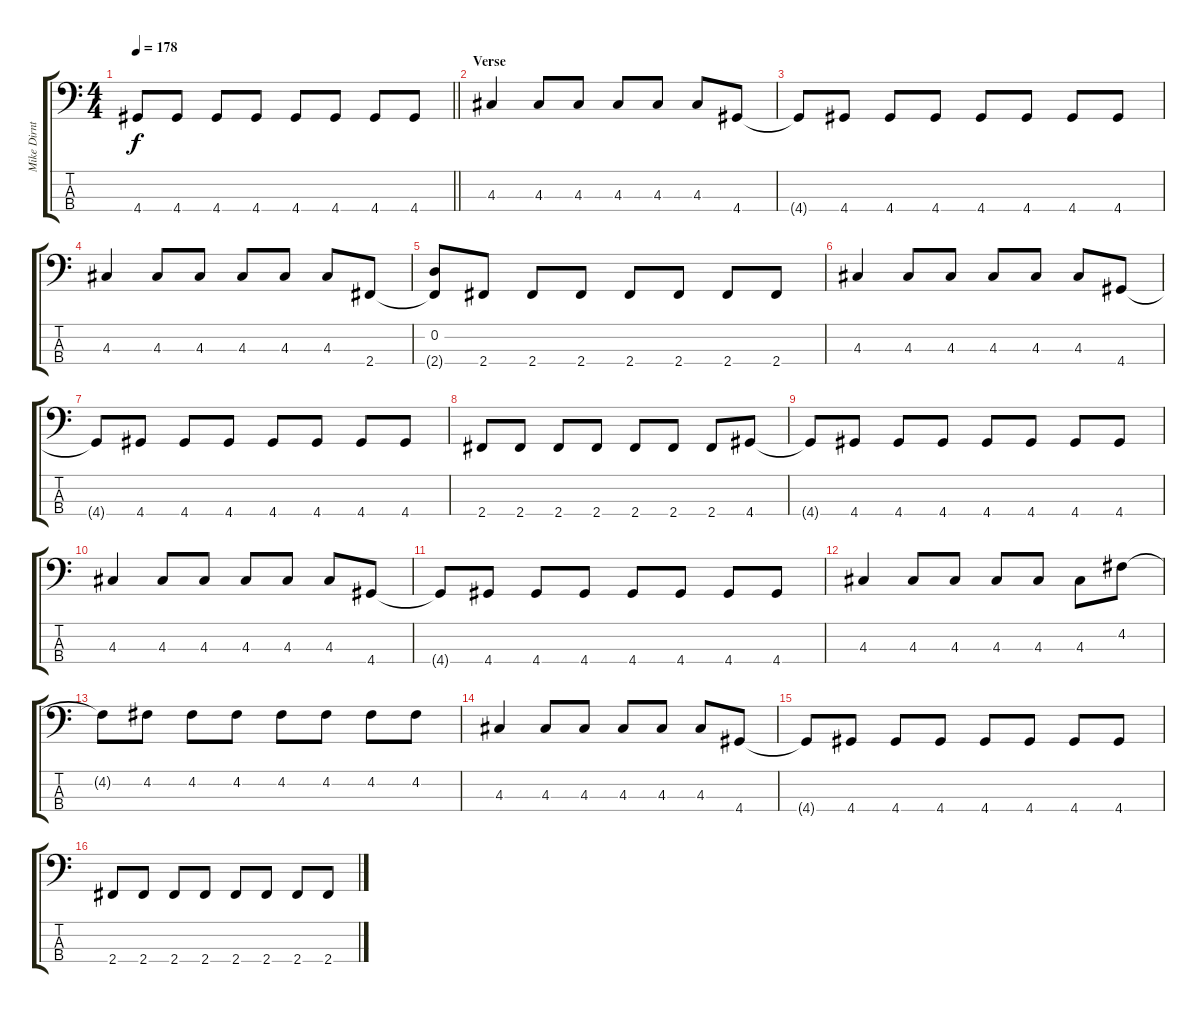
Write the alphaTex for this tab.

\track ("Mike Dirnt - Bass" "Mike Dirnt") {instrument electricbasspick}
\staff {score tabs}
\tuning (G2 D2 A1 E1) {hide}
\ts (4 4)
\tempo 178
\clef f4
\barLineRight lightlight
\ks c
4.4.8{dy f} 4.4.8 4.4.8 4.4.8 4.4.8 4.4.8 4.4.8 4.4.8 |
\section ("" "Verse")
4.3.4 4.3.8 4.3.8 4.3.8 4.3.8 4.3.8 4.4.8 |
4.4{t}.8 4.4.8 4.4.8 4.4.8 4.4.8 4.4.8 4.4.8 4.4.8 |
4.3.4 4.3.8 4.3.8 4.3.8 4.3.8 4.3.8 2.4.8 |
(0.2 2.4{t}).8 2.4.8 2.4.8 2.4.8 2.4.8 2.4.8 2.4.8 2.4.8 |
4.3.4 4.3.8 4.3.8 4.3.8 4.3.8 4.3.8 4.4.8 |
4.4{t}.8 4.4.8 4.4.8 4.4.8 4.4.8 4.4.8 4.4.8 4.4.8 |
2.4.8 2.4.8 2.4.8 2.4.8 2.4.8 2.4.8 2.4.8 4.4.8 |
4.4{t}.8 4.4.8 4.4.8 4.4.8 4.4.8 4.4.8 4.4.8 4.4.8 |
4.3.4 4.3.8 4.3.8 4.3.8 4.3.8 4.3.8 4.4.8 |
4.4{t}.8 4.4.8 4.4.8 4.4.8 4.4.8 4.4.8 4.4.8 4.4.8 |
4.3.4 4.3.8 4.3.8 4.3.8 4.3.8 4.3.8 4.2.8 |
4.2{t}.8 4.2.8 4.2.8 4.2.8 4.2.8 4.2.8 4.2.8 4.2.8 |
4.3.4 4.3.8 4.3.8 4.3.8 4.3.8 4.3.8 4.4.8 |
4.4{t}.8 4.4.8 4.4.8 4.4.8 4.4.8 4.4.8 4.4.8 4.4.8 |
2.4.8 2.4.8 2.4.8 2.4.8 2.4.8 2.4.8 2.4.8 2.4.8
